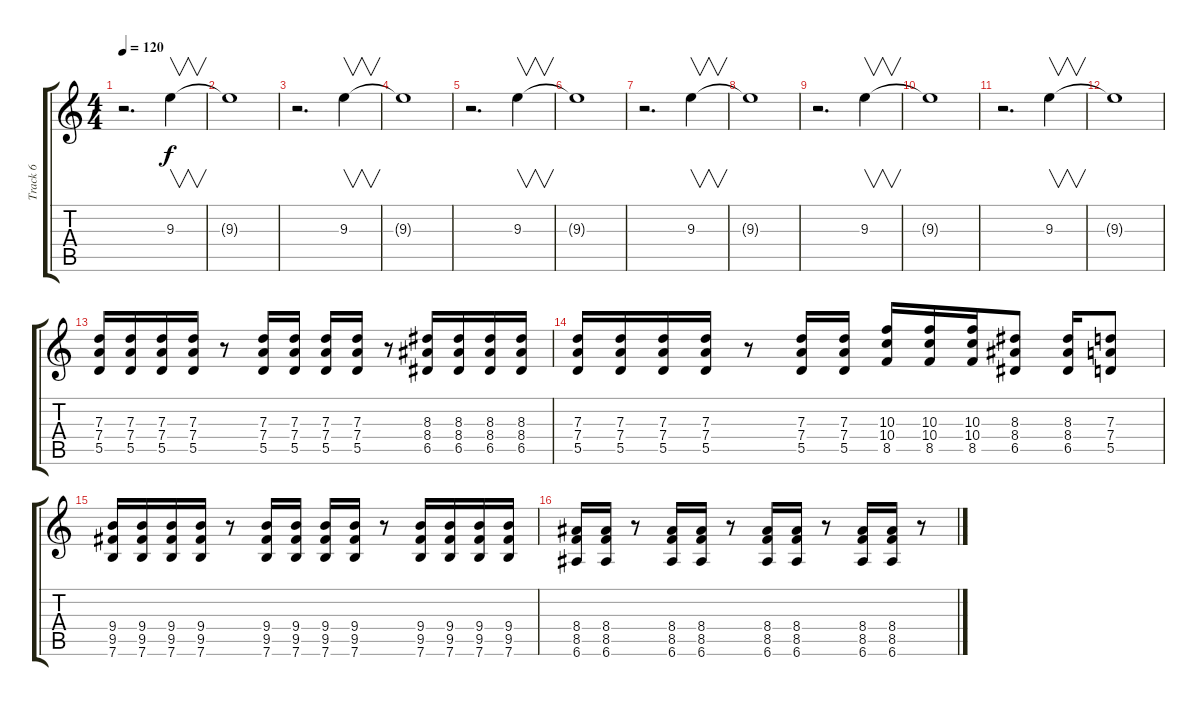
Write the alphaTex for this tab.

\track ("Track 6" "Track 6") {instrument overdrivenguitar}
\staff {score tabs}
\tuning (E4 B3 G3 D3 A2 E2) {hide}
\ts (4 4)
\tempo 120
\clef g2
\ks c
r.2{d dy f volume 0} 9.3.4{v} |
9.3{t}.1{volume 16} |
r.2{d volume 0} 9.3.4{v} |
9.3{t}.1{volume 16} |
r.2{d volume 0} 9.3.4{v} |
9.3{t}.1{volume 16} |
r.2{d volume 0} 9.3.4{v} |
9.3{t}.1{volume 16} |
r.2{d volume 0} 9.3.4{v} |
9.3{t}.1{volume 16} |
r.2{d volume 0} 9.3.4{v} |
9.3{t}.1{volume 16} |
(7.3 7.4 5.5).16 (7.3 7.4 5.5).16 (7.3 7.4 5.5).16 (7.3 7.4 5.5).16 r.8 (7.3 7.4 5.5).16 (7.3 7.4 5.5).16 (7.3 7.4 5.5).16 (7.3 7.4 5.5).16 r.8 (8.3 8.4 6.5).16 (8.3 8.4 6.5).16 (8.3 8.4 6.5).16 (8.3 8.4 6.5).16 |
(7.3 7.4 5.5).16 (7.3 7.4 5.5).16 (7.3 7.4 5.5).16 (7.3 7.4 5.5).16 r.8 (7.3 7.4 5.5).16 (7.3 7.4 5.5).16 (10.3 10.4 8.5).16 (10.3 10.4 8.5).16 (10.3 10.4 8.5).16 (8.3 8.4 6.5).8 (8.3 8.4 6.5).16 (7.3 7.4 5.5).8 |
(9.4 9.5 7.6).16 (9.4 9.5 7.6).16 (9.4 9.5 7.6).16 (9.4 9.5 7.6).16 r.8 (9.4 9.5 7.6).16 (9.4 9.5 7.6).16 (9.4 9.5 7.6).16 (9.4 9.5 7.6).16 r.8 (9.4 9.5 7.6).16 (9.4 9.5 7.6).16 (9.4 9.5 7.6).16 (9.4 9.5 7.6).16 |
(8.4 8.5 6.6).16 (8.4 8.5 6.6).16 r.8 (8.4 8.5 6.6).16 (8.4 8.5 6.6).16 r.8 (8.4 8.5 6.6).16 (8.4 8.5 6.6).16 r.8 (8.4 8.5 6.6).16 (8.4 8.5 6.6).16 r.8
